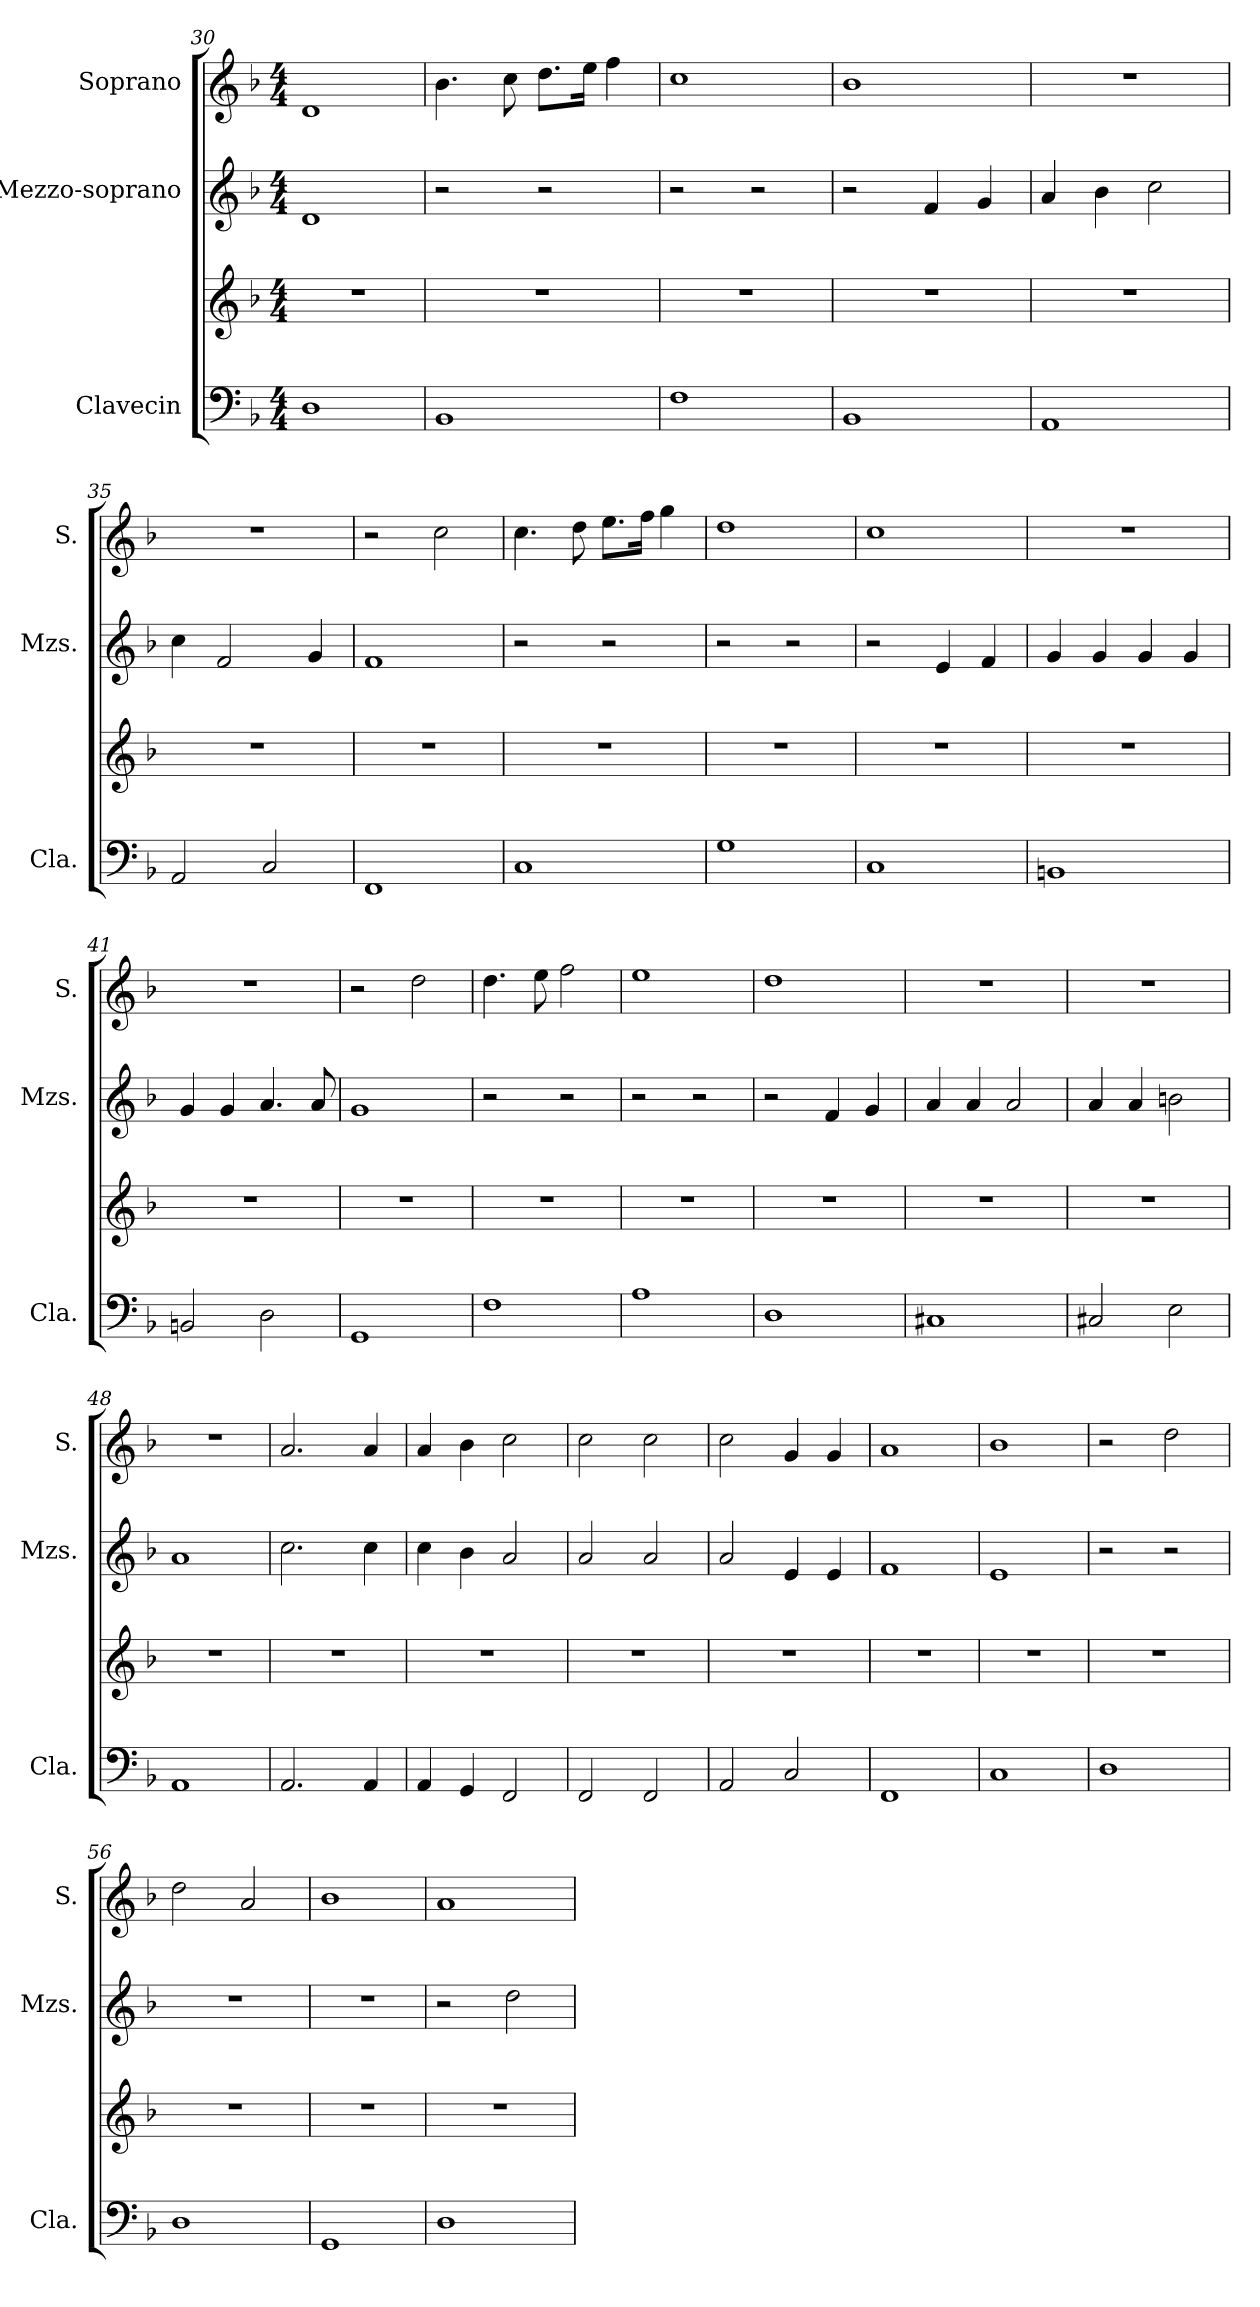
**kern	**kern	**kern	**kern
*part3	*part3	*part2	*part1
*staff4	*staff3	*staff2	*staff1
*I"Clavecin	*	*I"Mezzo-soprano	*I"Soprano
*I'Cla.	*	*I'Mzs.	*I'S.
*clefF4	*clefG2	*clefG2	*clefG2
*k[b-]	*k[b-]	*k[b-]	*k[b-]
*M4/4	*M4/4	*M4/4	*M4/4
=30	=30	=30	=30
1D	1r	1d	1d
=31	=31	=31	=31
1BB-	1r	2r	4.b-\
.	.	.	8cc\
.	.	2r	8.dd\L
.	.	.	16ee\Jk
.	.	.	4ff\
=32	=32	=32	=32
1F	1r	2r	1cc
.	.	2r	.
=33	=33	=33	=33
1BB-	1r	2r	1b-
.	.	4f/	.
.	.	4g/	.
=34	=34	=34	=34
1AA	1r	4a/	1r
.	.	4b-\	.
.	.	2cc\	.
=35	=35	=35	=35
2AA/	1r	4cc\	1r
.	.	2f/	.
2C/	.	.	.
.	.	4g/	.
=36	=36	=36	=36
1FF	1r	1f	2r
.	.	.	2cc\
!!LO:LB:g=z
=37	=37	=37	=37
1C	1r	2r	4.cc\
.	.	.	8dd\
.	.	2r	8.ee\L
.	.	.	16ff\Jk
.	.	.	4gg\
=38	=38	=38	=38
1G	1r	2r	1dd
.	.	2r	.
=39	=39	=39	=39
1C	1r	2r	1cc
.	.	4e/	.
.	.	4f/	.
=40	=40	=40	=40
1BBn	1r	4g/	1r
.	.	4g/	.
.	.	4g/	.
.	.	4g/	.
=41	=41	=41	=41
2BBn/	1r	4g/	1r
.	.	4g/	.
2D\	.	4.a/	.
.	.	8a/	.
=42	=42	=42	=42
1GG	1r	1g	2r
.	.	.	2dd\
=43	=43	=43	=43
1F	1r	2r	4.dd\
.	.	.	8ee\
.	.	2r	2ff\
=44	=44	=44	=44
1A	1r	2r	1ee
.	.	2r	.
=45	=45	=45	=45
1D	1r	2r	1dd
.	.	4f/	.
.	.	4g/	.
!!LO:LB:g=z
=46	=46	=46	=46
1C#X	1r	4a/	1r
.	.	4a/	.
.	.	2a/	.
=47	=47	=47	=47
2C#X/	1r	4a/	1r
.	.	4a/	.
2E\	.	2bn\	.
=48	=48	=48	=48
1AA	1r	1a	1r
=49	=49	=49	=49
2.AA/	1r	2.cc\	2.a/
4AA/	.	4cc\	4a/
=50	=50	=50	=50
4AA/	1r	4cc\	4a/
4GG/	.	4b-\	4b-\
2FF/	.	2a/	2cc\
=51	=51	=51	=51
2FF/	1r	2a/	2cc\
2FF/	.	2a/	2cc\
=52	=52	=52	=52
2AA/	1r	2a/	2cc\
2C/	.	4e/	4g/
.	.	4e/	4g/
=53	=53	=53	=53
1FF	1r	1f	1a
=54	=54	=54	=54
1C	1r	1e	1b-
=55	=55	=55	=55
1D	1r	2r	2r
.	.	2r	2dd\
=56	=56	=56	=56
1D	1r	1r	2dd\
.	.	.	2a/
!!LO:PB:g=z
=57	=57	=57	=57
1GG	1r	1r	1b-
=58	=58	=58	=58
1D	1r	2r	1a
.	.	2dd\	.
=	=	=	=
*-	*-	*-	*-
